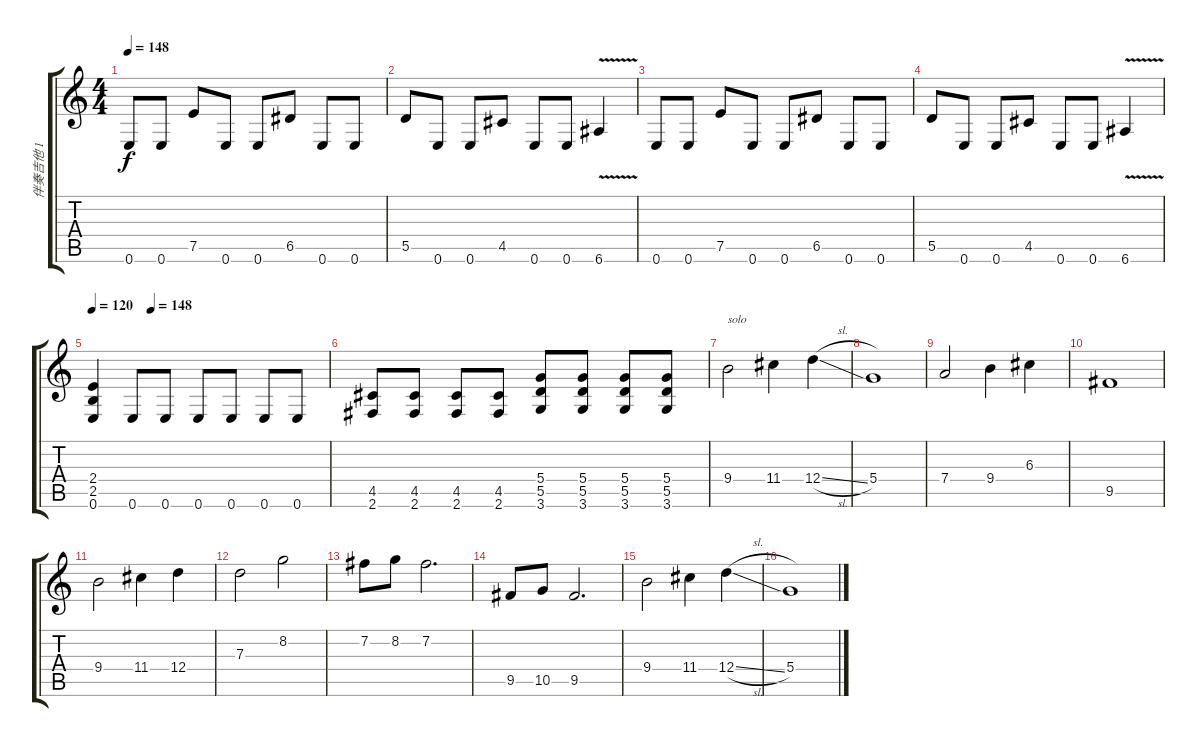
\track ("伴奏吉他 1" "伴奏吉他 1") {instrument overdrivenguitar}
\staff {score tabs}
\tuning (E4 B3 G3 D3 A2 E2) {hide}
\ts (4 4)
\tempo 148
\clef g2
\ks c
0.6.8{dy f} 0.6.8 7.5.8 0.6.8 0.6.8 6.5.8 0.6.8 0.6.8 |
5.5.8 0.6.8 0.6.8 4.5.8 0.6.8 0.6.8 6.6{v}.4 |
0.6.8 0.6.8 7.5.8 0.6.8 0.6.8 6.5.8 0.6.8 0.6.8 |
5.5.8 0.6.8 0.6.8 4.5.8 0.6.8 0.6.8 6.6{v}.4 |
\tempo 120
\tempo (148 0.25)
(2.4 2.5 0.6).4 0.6.8 0.6.8 0.6.8 0.6.8 0.6.8 0.6.8 |
(4.5 2.6).8 (4.5 2.6).8 (4.5 2.6).8 (4.5 2.6).8 (5.4 5.5 3.6).8 (5.4 5.5 3.6).8 (5.4 5.5 3.6).8 (5.4 5.5 3.6).8 |
9.4.2{txt "solo"} 11.4.4 12.4{sl}.4 |
5.4.1 |
7.4.2 9.4.4 6.3.4 |
9.5.1 |
9.4.2 11.4.4 12.4.4 |
7.3.2 8.2.2 |
7.2.8 8.2.8 7.2.2{d} |
9.5.8 10.5.8 9.5.2{d} |
9.4.2 11.4.4 12.4{sl}.4 |
5.4.1
